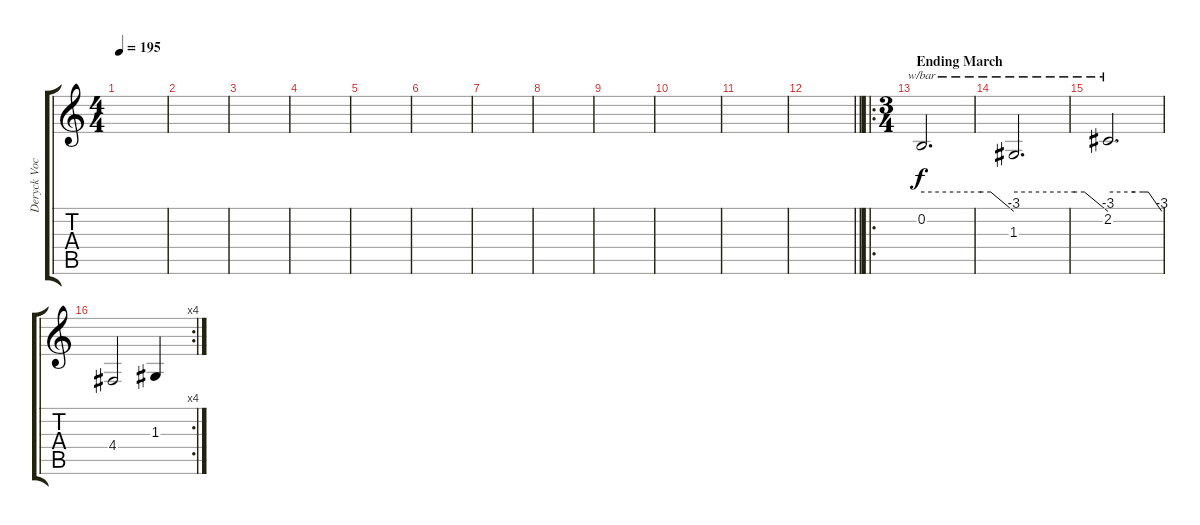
\track ("Deryck Vocals" "Deryck Voc") {instrument tenorsax}
\staff {score tabs}
\tuning (E4 B3 G3 D3 A2 E2) {hide}
\ts (4 4)
\tempo 195
\clef g2
\ks c
|
|
|
|
|
|
|
|
|
|
|
\barLineRight lightlight
|
\ro
\ts (3 4)
\section ("" "Ending March")
0.2.2{d tbe (custom default 0 0 30 0 39 0 45 0 60 -12) volume 13} |
1.3.2{d tbe (custom default 0 0 30 0 39 0 45 0 60 -12)} |
2.2.2{d tbe (custom default 0 0 30 0 39 0 45 0 60 -12)} |
\rc 4
4.4.2 1.3.4
